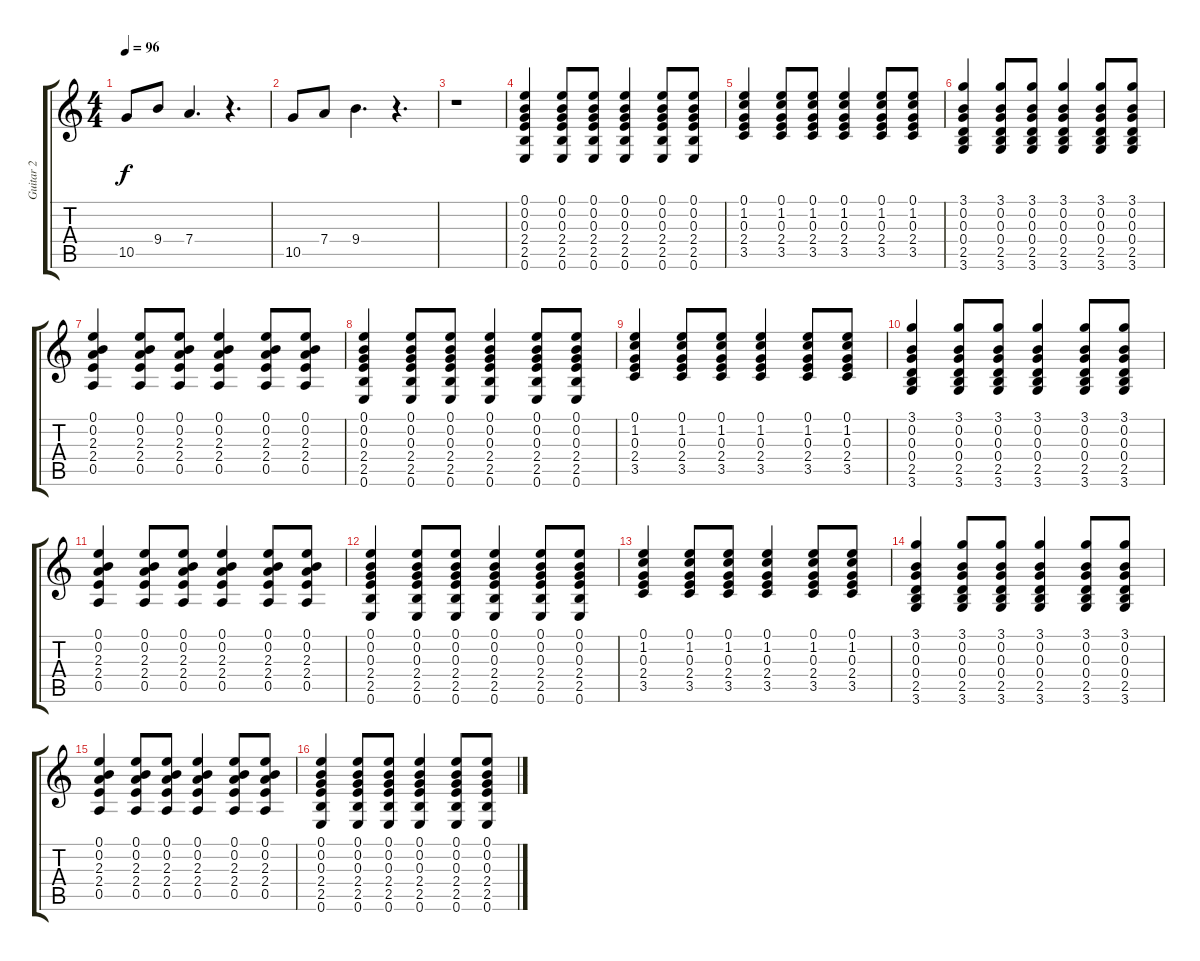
\track ("Guitar 2" "Guitar 2") {instrument electricguitarclean}
\staff {score tabs}
\tuning (E4 B3 G3 D3 A2 E2) {hide}
\ts (4 4)
\tempo 96
\clef g2
\ks c
10.5.8{dy f} 9.4.8 7.4.4{d} r.4{d} |
10.5.8 7.4.8 9.4.4{d} r.4{d} |
r.1 |
(0.1 0.2 0.3 2.4 2.5 0.6).4 (0.1 0.2 0.3 2.4 2.5 0.6).8 (0.1 0.2 0.3 2.4 2.5 0.6).8 (0.1 0.2 0.3 2.4 2.5 0.6).4 (0.1 0.2 0.3 2.4 2.5 0.6).8 (0.1 0.2 0.3 2.4 2.5 0.6).8 |
(0.1 1.2 0.3 2.4 3.5).4 (0.1 1.2 0.3 2.4 3.5).8 (0.1 1.2 0.3 2.4 3.5).8 (0.1 1.2 0.3 2.4 3.5).4 (0.1 1.2 0.3 2.4 3.5).8 (0.1 1.2 0.3 2.4 3.5).8 |
(3.1 0.2 0.3 0.4 2.5 3.6).4 (3.1 0.2 0.3 0.4 2.5 3.6).8 (3.1 0.2 0.3 0.4 2.5 3.6).8 (3.1 0.2 0.3 0.4 2.5 3.6).4 (3.1 0.2 0.3 0.4 2.5 3.6).8 (3.1 0.2 0.3 0.4 2.5 3.6).8 |
(0.1 0.2 2.3 2.4 0.5).4 (0.1 0.2 2.3 2.4 0.5).8 (0.1 0.2 2.3 2.4 0.5).8 (0.1 0.2 2.3 2.4 0.5).4 (0.1 0.2 2.3 2.4 0.5).8 (0.1 0.2 2.3 2.4 0.5).8 |
(0.1 0.2 0.3 2.4 2.5 0.6).4 (0.1 0.2 0.3 2.4 2.5 0.6).8 (0.1 0.2 0.3 2.4 2.5 0.6).8 (0.1 0.2 0.3 2.4 2.5 0.6).4 (0.1 0.2 0.3 2.4 2.5 0.6).8 (0.1 0.2 0.3 2.4 2.5 0.6).8 |
(0.1 1.2 0.3 2.4 3.5).4 (0.1 1.2 0.3 2.4 3.5).8 (0.1 1.2 0.3 2.4 3.5).8 (0.1 1.2 0.3 2.4 3.5).4 (0.1 1.2 0.3 2.4 3.5).8 (0.1 1.2 0.3 2.4 3.5).8 |
(3.1 0.2 0.3 0.4 2.5 3.6).4 (3.1 0.2 0.3 0.4 2.5 3.6).8 (3.1 0.2 0.3 0.4 2.5 3.6).8 (3.1 0.2 0.3 0.4 2.5 3.6).4 (3.1 0.2 0.3 0.4 2.5 3.6).8 (3.1 0.2 0.3 0.4 2.5 3.6).8 |
(0.1 0.2 2.3 2.4 0.5).4 (0.1 0.2 2.3 2.4 0.5).8 (0.1 0.2 2.3 2.4 0.5).8 (0.1 0.2 2.3 2.4 0.5).4 (0.1 0.2 2.3 2.4 0.5).8 (0.1 0.2 2.3 2.4 0.5).8 |
(0.1 0.2 0.3 2.4 2.5 0.6).4 (0.1 0.2 0.3 2.4 2.5 0.6).8 (0.1 0.2 0.3 2.4 2.5 0.6).8 (0.1 0.2 0.3 2.4 2.5 0.6).4 (0.1 0.2 0.3 2.4 2.5 0.6).8 (0.1 0.2 0.3 2.4 2.5 0.6).8 |
(0.1 1.2 0.3 2.4 3.5).4 (0.1 1.2 0.3 2.4 3.5).8 (0.1 1.2 0.3 2.4 3.5).8 (0.1 1.2 0.3 2.4 3.5).4 (0.1 1.2 0.3 2.4 3.5).8 (0.1 1.2 0.3 2.4 3.5).8 |
(3.1 0.2 0.3 0.4 2.5 3.6).4 (3.1 0.2 0.3 0.4 2.5 3.6).8 (3.1 0.2 0.3 0.4 2.5 3.6).8 (3.1 0.2 0.3 0.4 2.5 3.6).4 (3.1 0.2 0.3 0.4 2.5 3.6).8 (3.1 0.2 0.3 0.4 2.5 3.6).8 |
(0.1 0.2 2.3 2.4 0.5).4 (0.1 0.2 2.3 2.4 0.5).8 (0.1 0.2 2.3 2.4 0.5).8 (0.1 0.2 2.3 2.4 0.5).4 (0.1 0.2 2.3 2.4 0.5).8 (0.1 0.2 2.3 2.4 0.5).8 |
(0.1 0.2 0.3 2.4 2.5 0.6).4 (0.1 0.2 0.3 2.4 2.5 0.6).8 (0.1 0.2 0.3 2.4 2.5 0.6).8 (0.1 0.2 0.3 2.4 2.5 0.6).4 (0.1 0.2 0.3 2.4 2.5 0.6).8 (0.1 0.2 0.3 2.4 2.5 0.6).8
